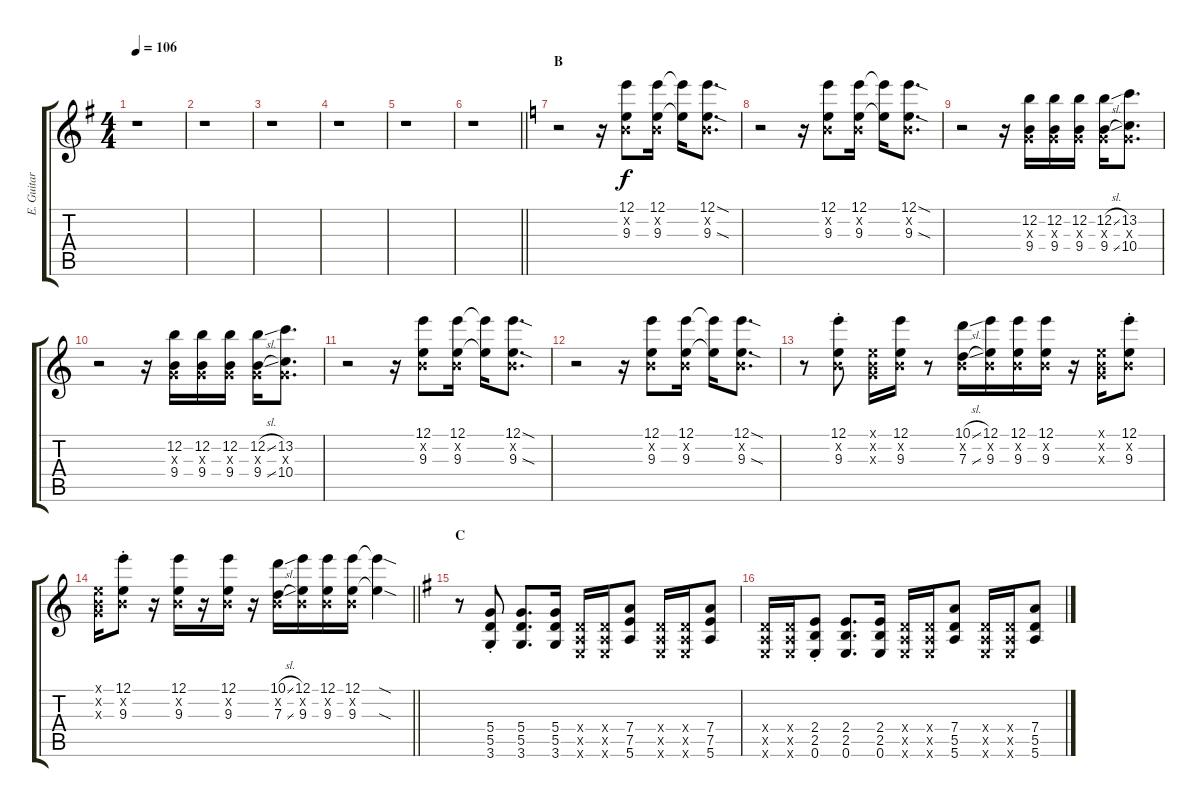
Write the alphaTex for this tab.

\track ("E. Guitar II" "E. Guitar ") {instrument electricguitarjazz}
\staff {score tabs}
\tuning (E4 B3 G3 D3 A2 E2) {hide}
\ts (4 4)
\tempo 106
\clef g2
\ks g
r.1{dy f} |
r.1 |
r.1 |
r.1 |
r.1 |
\barLineRight lightlight
r.1 |
\section ("" "B")
\ks c
r.2 r.16 (12.1 0.2{x} 9.3).8 (12.1 0.2{x} 9.3).16 (12.1{t} 9.3{t}).16 (12.1{sod} 0.2{x} 9.3{sod}).8{d} |
r.2 r.16 (12.1 0.2{x} 9.3).8 (12.1 0.2{x} 9.3).16 (12.1{t} 9.3{t}).16 (12.1{sod} 0.2{x} 9.3{sod}).8{d} |
r.2 r.16 (12.2 0.3{x} 9.4).16 (12.2 0.3{x} 9.4).16 (12.2 0.3{x} 9.4).16 (12.2{sl} 0.3{x} 9.4{sl}).16 (13.2 0.3{x} 10.4).8{d} |
r.2 r.16 (12.2 0.3{x} 9.4).16 (12.2 0.3{x} 9.4).16 (12.2 0.3{x} 9.4).16 (12.2{sl} 0.3{x} 9.4{sl}).16 (13.2 0.3{x} 10.4).8{d} |
r.2 r.16 (12.1 0.2{x} 9.3).8 (12.1 0.2{x} 9.3).16 (12.1{t} 9.3{t}).16 (12.1{sod} 0.2{x} 9.3{sod}).8{d} |
r.2 r.16 (12.1 0.2{x} 9.3).8 (12.1 0.2{x} 9.3).16 (12.1{t} 9.3{t}).16 (12.1{sod} 0.2{x} 9.3{sod}).8{d} |
r.8 (12.1{st} 0.2{x} 9.3{st}).8 (0.1{x} 0.2{x} 0.3{x}).16 (12.1 0.2{x} 9.3).16 r.8 (10.1{sl} 0.2{x} 7.3{sl}).16 (12.1 0.2{x} 9.3).16 (12.1 0.2{x} 9.3).16 (12.1 0.2{x} 9.3).16 r.16 (0.1{x} 0.2{x} 0.3{x}).16 (12.1{st} 0.2{x} 9.3{st}).8 |
\barLineRight lightlight
(0.1{x} 0.2{x} 0.3{x}).16 (12.1{st} 0.2{x} 9.3{st}).8 r.16 (12.1 0.2{x} 9.3).16 r.16 (12.1 0.2{x} 9.3).16 r.16 (10.1{sl} 0.2{x} 7.3{sl}).16 (12.1 0.2{x} 9.3).16 (12.1 0.2{x} 9.3).16 (12.1 0.2{x} 9.3).16 (12.1{sod t} 9.3{sod t}).4 |
\section ("" "C")
\ks g
r.8 (5.4{st} 5.5{st} 3.6{st}).8 (5.4 5.5 3.6).8{d} (5.4 5.5 3.6).16 (0.4{x} 0.5{x} 0.6{x}).16 (0.4{x} 0.5{x} 0.6{x}).16 (7.4 7.5 5.6).8 (0.4{x} 0.5{x} 0.6{x}).16 (0.4{x} 0.5{x} 0.6{x}).16 (7.4 7.5 5.6).8 |
(0.4{x} 0.5{x} 0.6{x}).16 (0.4{x} 0.5{x} 0.6{x}).16 (2.4{st} 2.5{st} 0.6{st}).8 (2.4 2.5 0.6).8{d} (2.4 2.5 0.6).16 (0.4{x} 0.5{x} 0.6{x}).16 (0.4{x} 0.5{x} 0.6{x}).16 (7.4 5.5 5.6).8 (0.4{x} 0.5{x} 0.6{x}).16 (0.4{x} 0.5{x} 0.6{x}).16 (7.4 5.5 5.6).8
